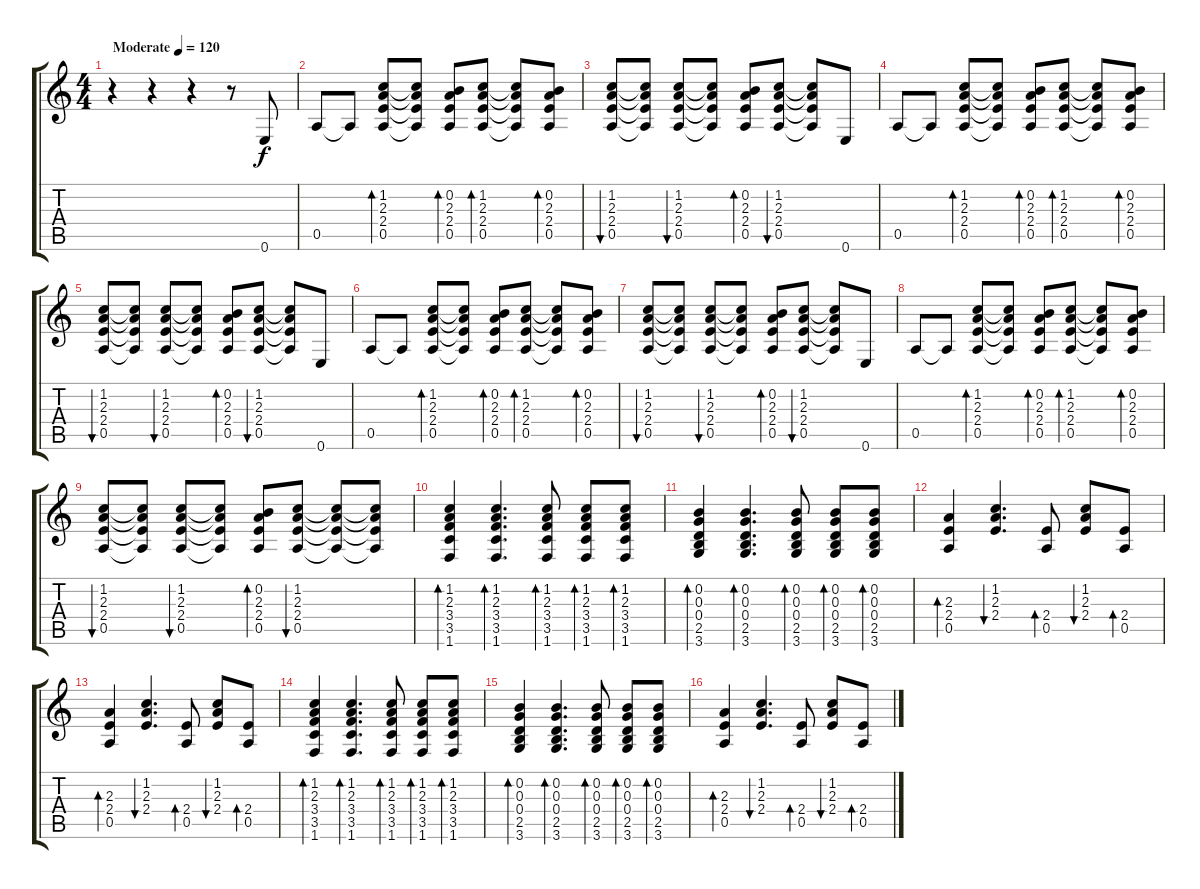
\track "" {instrument acousticguitarnylon}
\staff {score tabs}
\tuning (E4 B3 G3 D3 A2 E2) {hide}
\ts (4 4)
\tempo (120 "Moderate")
\clef g2
\ks c
r.4{dy f instrument acousticguitarnylon} r.4 r.4 r.8 0.6.8 |
0.5.8 0.5{t}.8 (1.2 2.3 2.4 0.5).8{bd 60} (1.2{t} 2.3{t} 2.4{t} 0.5{t}).8 (0.2 2.3 2.4 0.5).8{bd 60} (1.2 2.3 2.4 0.5).8{bd 60} (1.2{t} 2.3{t} 2.4{t} 0.5{t}).8 (0.2 2.3 2.4 0.5).8{bd 60} |
(1.2 2.3 2.4 0.5).8{bu 60} (1.2{t} 2.3{t} 2.4{t} 0.5{t}).8 (1.2 2.3 2.4 0.5).8{bu 60} (1.2{t} 2.3{t} 2.4{t} 0.5{t}).8 (0.2 2.3 2.4 0.5).8{bd 60} (1.2 2.3 2.4 0.5).8{bu 60} (1.2{t} 2.3{t} 2.4{t} 0.5{t}).8 0.6.8 |
0.5.8 0.5{t}.8 (1.2 2.3 2.4 0.5).8{bd 60} (1.2{t} 2.3{t} 2.4{t} 0.5{t}).8 (0.2 2.3 2.4 0.5).8{bd 60} (1.2 2.3 2.4 0.5).8{bd 60} (1.2{t} 2.3{t} 2.4{t} 0.5{t}).8 (0.2 2.3 2.4 0.5).8{bd 60} |
(1.2 2.3 2.4 0.5).8{bu 60} (1.2{t} 2.3{t} 2.4{t} 0.5{t}).8 (1.2 2.3 2.4 0.5).8{bu 60} (1.2{t} 2.3{t} 2.4{t} 0.5{t}).8 (0.2 2.3 2.4 0.5).8{bd 60} (1.2 2.3 2.4 0.5).8{bu 60} (1.2{t} 2.3{t} 2.4{t} 0.5{t}).8 0.6.8 |
0.5.8 0.5{t}.8 (1.2 2.3 2.4 0.5).8{bd 60} (1.2{t} 2.3{t} 2.4{t} 0.5{t}).8 (0.2 2.3 2.4 0.5).8{bd 60} (1.2 2.3 2.4 0.5).8{bd 60} (1.2{t} 2.3{t} 2.4{t} 0.5{t}).8 (0.2 2.3 2.4 0.5).8{bd 60} |
(1.2 2.3 2.4 0.5).8{bu 60} (1.2{t} 2.3{t} 2.4{t} 0.5{t}).8 (1.2 2.3 2.4 0.5).8{bu 60} (1.2{t} 2.3{t} 2.4{t} 0.5{t}).8 (0.2 2.3 2.4 0.5).8{bd 60} (1.2 2.3 2.4 0.5).8{bu 60} (1.2{t} 2.3{t} 2.4{t} 0.5{t}).8 0.6.8 |
0.5.8 0.5{t}.8 (1.2 2.3 2.4 0.5).8{bd 60} (1.2{t} 2.3{t} 2.4{t} 0.5{t}).8 (0.2 2.3 2.4 0.5).8{bd 60} (1.2 2.3 2.4 0.5).8{bd 60} (1.2{t} 2.3{t} 2.4{t} 0.5{t}).8 (0.2 2.3 2.4 0.5).8{bd 60} |
(1.2 2.3 2.4 0.5).8{bu 60} (1.2{t} 2.3{t} 2.4{t} 0.5{t}).8 (1.2 2.3 2.4 0.5).8{bu 60} (1.2{t} 2.3{t} 2.4{t} 0.5{t}).8 (0.2 2.3 2.4 0.5).8{bd 60} (1.2 2.3 2.4 0.5).8{bu 60} (1.2{t} 2.3{t} 2.4{t} 0.5{t}).8 (1.2{t} 2.3{t} 2.4{t} 0.5{t}).8 |
(1.2 2.3 3.4 3.5 1.6).4{bd 60} (1.2 2.3 3.4 3.5 1.6).4{d bd 60} (1.2 2.3 3.4 3.5 1.6).8{bd 60} (1.2 2.3 3.4 3.5 1.6).8{bd 60} (1.2 2.3 3.4 3.5 1.6).8{bd 60} |
(0.2 0.3 0.4 2.5 3.6).4{bd 60} (0.2 0.3 0.4 2.5 3.6).4{d bd 60} (0.2 0.3 0.4 2.5 3.6).8{bd 60} (0.2 0.3 0.4 2.5 3.6).8{bd 60} (0.2 0.3 0.4 2.5 3.6).8{bd 60} |
(2.3 2.4 0.5).4{bd 60} (1.2 2.3 2.4).4{d bu 60} (2.4 0.5).8{bd 60} (1.2 2.3 2.4).8{bu 60} (2.4 0.5).8{bd 60} |
(2.3 2.4 0.5).4{bd 60} (1.2 2.3 2.4).4{d bu 60} (2.4 0.5).8{bd 60} (1.2 2.3 2.4).8{bu 60} (2.4 0.5).8{bd 60} |
(1.2 2.3 3.4 3.5 1.6).4{bd 60} (1.2 2.3 3.4 3.5 1.6).4{d bd 60} (1.2 2.3 3.4 3.5 1.6).8{bd 60} (1.2 2.3 3.4 3.5 1.6).8{bd 60} (1.2 2.3 3.4 3.5 1.6).8{bd 60} |
(0.2 0.3 0.4 2.5 3.6).4{bd 60} (0.2 0.3 0.4 2.5 3.6).4{d bd 60} (0.2 0.3 0.4 2.5 3.6).8{bd 60} (0.2 0.3 0.4 2.5 3.6).8{bd 60} (0.2 0.3 0.4 2.5 3.6).8{bd 60} |
(2.3 2.4 0.5).4{bd 60} (1.2 2.3 2.4).4{d bu 60} (2.4 0.5).8{bd 60} (1.2 2.3 2.4).8{bu 60} (2.4 0.5).8{bd 60}
